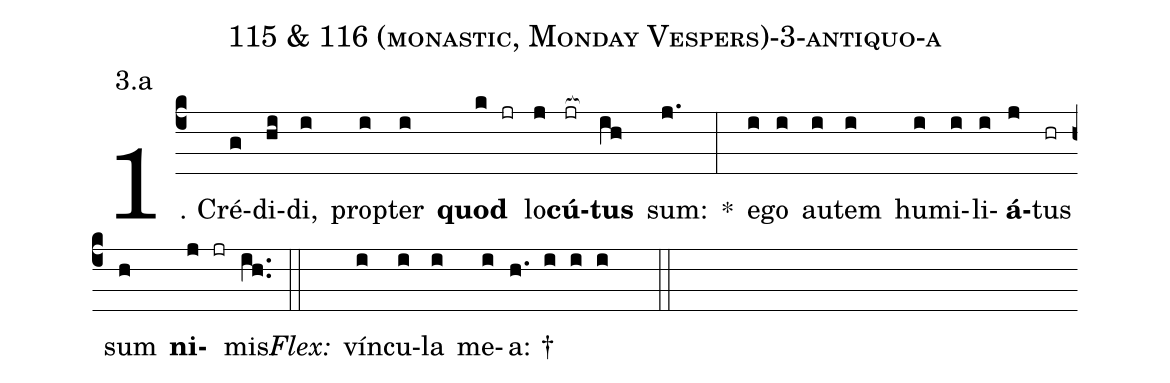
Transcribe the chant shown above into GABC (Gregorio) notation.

name: 115 & 116 (monastic, Monday Vespers)-3-antiquo-a;
annotation: 3.a;
%%
(c4)1. Cré(g)di(hi)di,(i) prop(i)ter(i) <b>quod</b>(k jr) lo(j)<b>cú</b>(jr[ocb:1{])<b>tus</b>(ih[ocb:0}]) sum:(j.) *(:) e(i)go(i) au(i)tem(i) hu(i)mi(i)li(i)<b>á</b>(j)tus(hr) sum(h) <b>ni</b>(j jr)mis.(ih..) (::)
<i>Flex:</i>()  vín(i)cu(i)la(i) me(i)a: †(h. i i i  ::)
